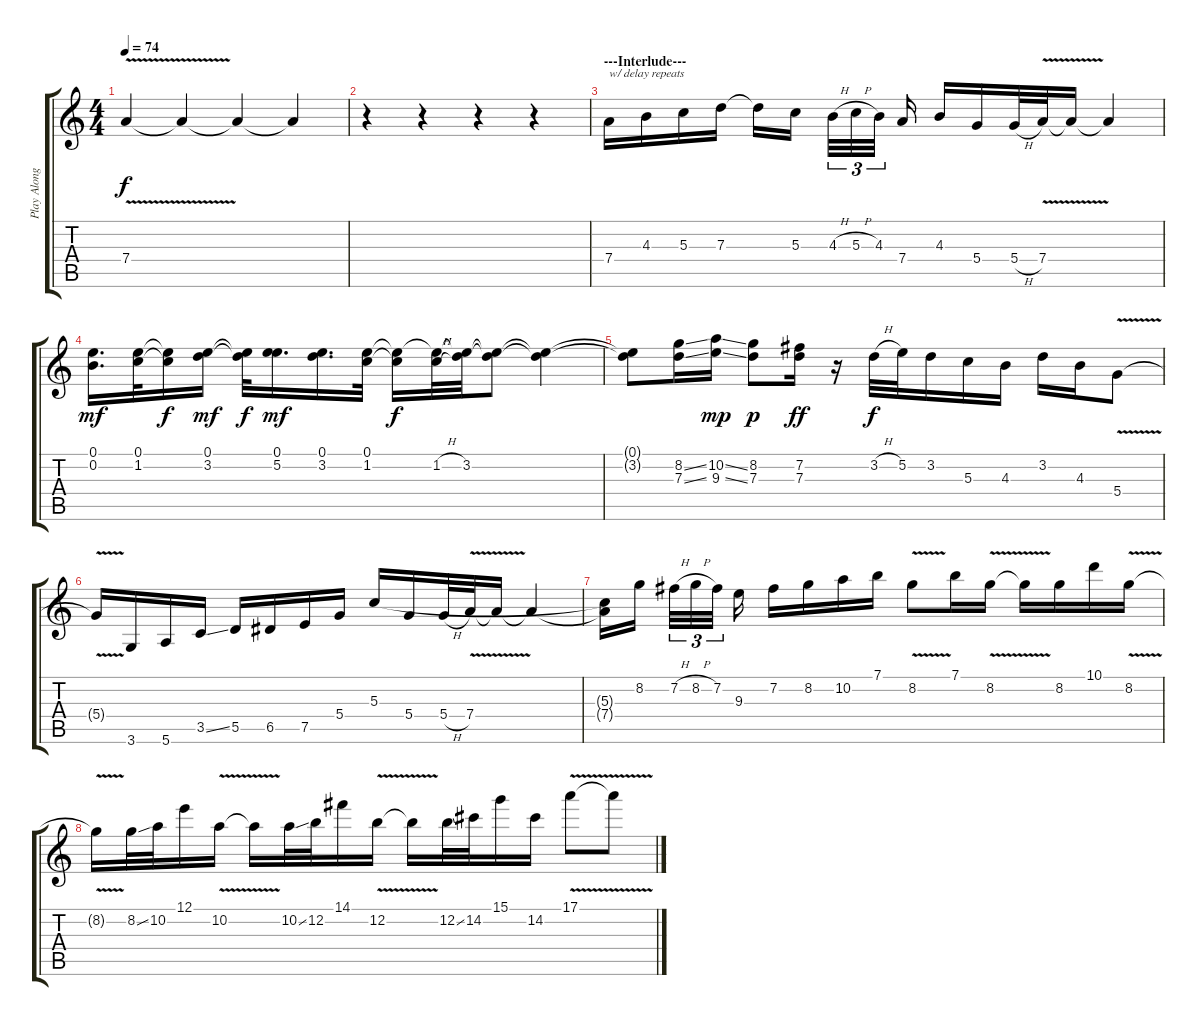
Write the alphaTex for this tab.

\track ("Play Along" "Play Along") {instrument distortionguitar}
\staff {score tabs}
\tuning (E4 B3 G3 D3 A2 E2) {hide}
\ts (4 4)
\tempo 74
\clef g2
\ks c
7.4{v}.4{dy f} 7.4{t}.4 7.4{t}.4 7.4{t}.4 |
r.4 r.4 r.4 r.4 |
\section ("" "---Interlude---")
7.4.16{txt "w/ delay repeats" volume 12 instrument electricguitarjazz} 4.3.16 5.3.16 7.3.16 7.3{t}.16 5.3.16{beam splitsecondary} 4.3{h}.32{tu (3 2)} 5.3{h}.32{tu (3 2)} 4.3.32{tu (3 2) beam splitsecondary} 7.4.16 4.3.16 5.4.16 5.4{h}.32 7.4{v}.32 7.4{t}.16 7.4{t}.4 |
(0.1 0.2).16{d dy mf} (0.1 1.2).32 (0.1{t} 1.2{t}).16{dy f} (0.1 3.2).16{dy mf} (0.1{t} 3.2{t}).32{dy f} (0.1 5.2).16{d dy mf} (0.1 3.2).16{d} (0.1 1.2).32 (0.1{t} 1.2{t}).16{dy f} (0.1{t} 1.2{h}).32 (0.1{t} 3.2).32 (0.1{t} 3.2{t}).8 (0.1{t} 3.2{t}).4 |
(0.1{t} 3.2{t}).8 (8.2{ss} 7.3{ss}).16 (10.2{ss} 9.3{ss}).16{dy mp} (8.2 7.3).8{dy p} (7.2 7.3).16{dy ff} r.16 3.2{h}.32{dy f} 5.2.32 3.2.16 5.3.16 4.3.16 3.2.16 4.3.16 5.4{v}.8 |
5.4{t}.16 3.6.16 5.6.16 3.5{ss}.16 5.5.16 6.5.16 7.5.16 5.4.16 5.3.16 5.4.16 5.4{h}.32 7.4{v}.32 7.4{t}.16 7.4{t}.4 |
(5.3{t} 7.4{t}).16 8.2.16{beam splitsecondary} 7.2{h}.32{tu (3 2)} 8.2{h}.32{tu (3 2)} 7.2.32{tu (3 2) beam splitsecondary} 9.3.16 7.2.16 8.2.16 10.2.16 7.1.16 8.2{v}.8 7.1.16 8.2{v}.16 8.2{t}.16 8.2.16 10.1.16 8.2{v}.16 |
8.2{t}.16 8.2{ss}.32 10.2.32 12.1.16 10.2{v}.16 10.2{t}.16 10.2{ss}.32 12.2.32 14.1.16 12.2{v}.16 12.2{t}.16 12.2{ss}.32 14.2.32 15.1.16 14.2.16 17.1{v}.8 17.1{t}.8
